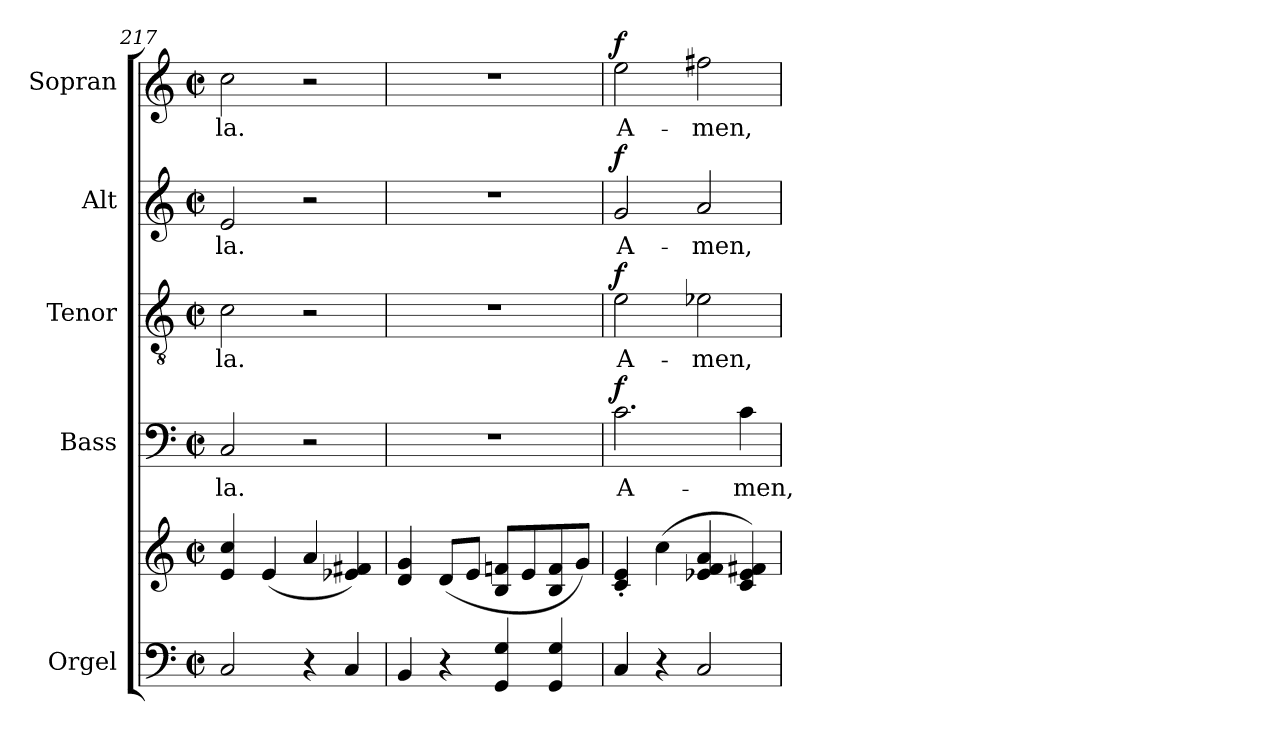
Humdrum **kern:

**kern	**kern	**kern	**text	**dynam	**kern	**text	**dynam	**kern	**text	**dynam	**kern	**text	**dynam
*part5	*part5	*part4	*part4	*part4	*part3	*part3	*part3	*part2	*part2	*part2	*part1	*part1	*part1
*staff6	*staff5	*staff4	*staff4	*staff4	*staff3	*staff3	*staff3	*staff2	*staff2	*staff2	*staff1	*staff1	*staff1
*I"Orgel	*	*I"Bass	*	*	*I"Tenor	*	*	*I"Alt	*	*	*I"Sopran	*	*
*I'Org.	*	*I'B.	*	*	*I'T.	*	*	*I'A.	*	*	*I'S.	*	*
*clefF4	*clefG2	*clefF4	*	*	*clefGv2	*	*	*clefG2	*	*	*clefG2	*	*
*k[]	*k[]	*k[]	*	*	*k[]	*	*	*k[]	*	*	*k[]	*	*
*C:	*C:	*C:	*	*	*C:	*	*	*C:	*	*	*C:	*	*
*M2/2	*M2/2	*M2/2	*	*	*M2/2	*	*	*M2/2	*	*	*M2/2	*	*
*met(c|)	*met(c|)	*met(c|)	*	*	*met(c|)	*	*	*met(c|)	*	*	*met(c|)	*	*
=217	=217	=217	=217	=217	=217	=217	=217	=217	=217	=217	=217	=217	=217
!	!	!	!LO:LY:b	!	!	!LO:LY:b	!	!	!LO:LY:b	!	!	!LO:LY:b	!
2C/	4e/ 4cc/	2C/	-la.	.	2c\	-la.	.	2e/	-la.	.	2cc\	-la.	.
.	(<4e/	.	.	.	.	.	.	.	.	.	.	.	.
4r	4a/	2r	.	.	2r	.	.	2r	.	.	2r	.	.
4C/	4e-X/ 4f#X/)	.	.	.	.	.	.	.	.	.	.	.	.
=218	=218	=218	=218	=218	=218	=218	=218	=218	=218	=218	=218	=218	=218
4BB/	4d/ 4g/	1r	.	.	1r	.	.	1r	.	.	1r	.	.
4r	(<8d/L	.	.	.	.	.	.	.	.	.	.	.	.
.	8e/J	.	.	.	.	.	.	.	.	.	.	.	.
4GG/ 4G/	8B/ 8fn/L	.	.	.	.	.	.	.	.	.	.	.	.
.	8e/	.	.	.	.	.	.	.	.	.	.	.	.
4GG/ 4G/	8B/ 8f/	.	.	.	.	.	.	.	.	.	.	.	.
.	8g/J)	.	.	.	.	.	.	.	.	.	.	.	.
=219	=219	=219	=219	=219	=219	=219	=219	=219	=219	=219	=219	=219	=219
!	!	!	!LO:LY:b	!LO:DY:a	!	!LO:LY:b	!LO:DY:a	!	!LO:LY:b	!LO:DY:a	!	!LO:LY:b	!LO:DY:a
4C/	4c/'< 4e/'<	2.c\	A-	f	2e\	A-	f	2g/	A-	f	2ee\	A-	f
4r	(>4cc\	.	.	.	.	.	.	.	.	.	.	.	.
!	!	!	!	!	!	!LO:LY:b	!	!	!LO:LY:b	!	!	!LO:LY:b	!
2C/	4e-X/ 4f/ 4a/	.	.	.	2e-X\	-men,	.	2a/	-men,	.	2ff#X\	-men,	.
!	!	!	!LO:LY:b	!	!	!	!	!	!	!	!	!	!
.	4c/ 4e-/ 4f#X/)	4c\	-men,	.	.	.	.	.	.	.	.	.	.
=	=	=	=	=	=	=	=	=	=	=	=	=	=
*-	*-	*-	*-	*-	*-	*-	*-	*-	*-	*-	*-	*-	*-
